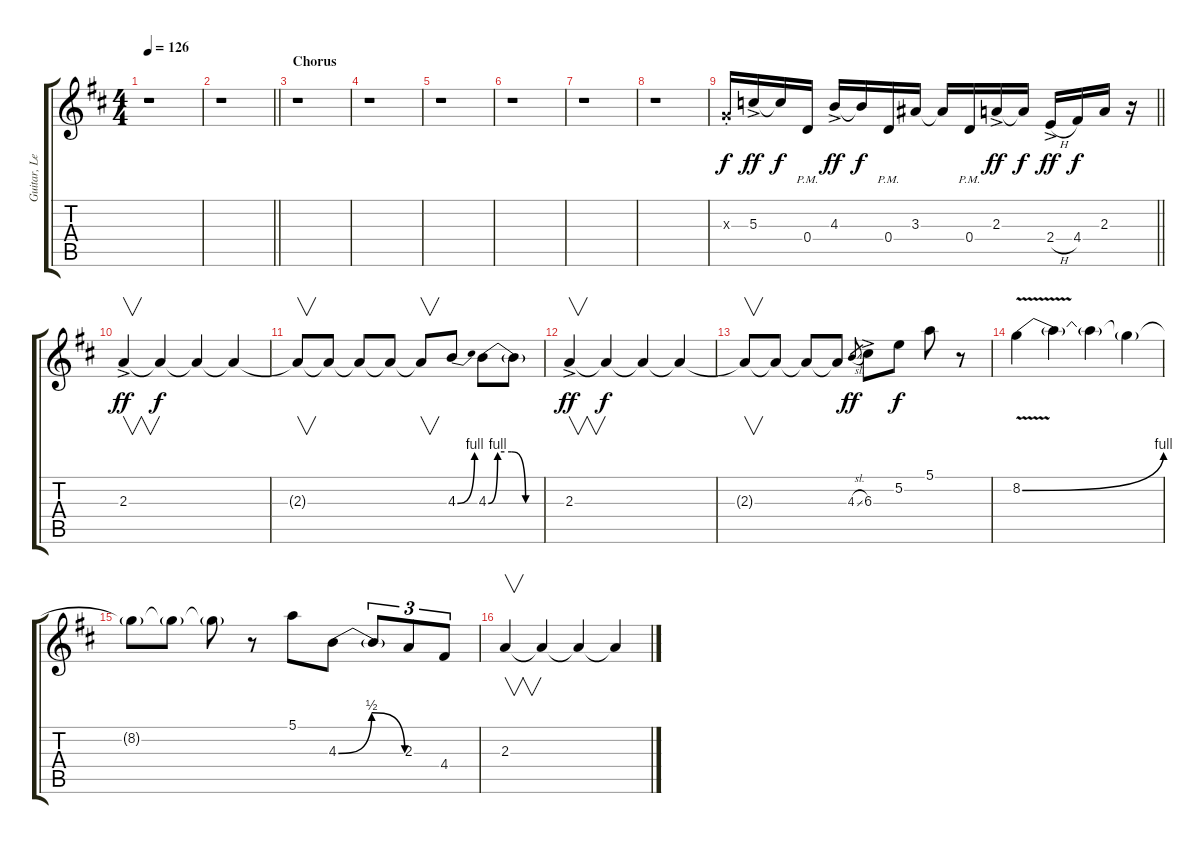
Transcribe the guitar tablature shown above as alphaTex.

\track ("Guitar, Lead overdub" "Guitar, Le") {instrument distortionguitar}
\staff {score tabs}
\tuning (E4 B3 G3 D3 A2 E2) {hide}
\ts (4 4)
\tempo 126
\clef g2
\ks d
r.1{dy f} |
\barLineRight lightlight
r.1 |
\section ("" "Chorus")
r.1 |
r.1 |
r.1 |
r.1 |
r.1 |
r.1 |
\barLineRight lightlight
0.3{st x}.16 5.3{ac}.16{dy ff} 5.3{t}.16{dy f} 0.4{pm}.16 4.3{ac}.16{dy ff} 4.3{t}.16{dy f} 0.4{pm}.16 3.3.16 3.3{t}.16 0.4{pm}.16 2.3{ac}.16{dy ff} 2.3{t}.16{dy f} 2.4{h ac}.16{dy ff} 4.4.16{dy f} 2.3.16 r.16 |
2.3{ac}.4{v dy ff} 2.3{t}.4{dy f} 2.3{t}.4 2.3{t}.4 |
2.3{t}.8{v} 2.3{t}.8 2.3{t}.8 2.3{t}.8 2.3{t}.8{v} 4.3{be (bend 0 0 60 4)}.8 4.3{be (custom 0 0 10 4 25 4 40 0 60 0)}.8 4.3{t}.8 |
2.3{ac}.4{v dy ff} 2.3{t}.4{dy f} 2.3{t}.4 2.3{t}.4 |
2.3{t}.8{v} 2.3{t}.8 2.3{t}.8 2.3{t}.8 4.3{sl}.8{gr dy ff} 6.3{ac}.8 5.2.8{dy f} 5.1.8 r.8 |
8.2{be (bend 0 0 60 4) v}.4 8.2{t}.4 8.2{t}.4 8.2{t}.4 |
8.2{t}.8 8.2{t}.8 8.2{t}.8 r.8 5.1.8 4.3{be (bendrelease 0 0 30 2 30 2 60 0)}.8 4.3{t}.8{tu (3 2)} 2.3.8{tu (3 2)} 4.4.8{tu (3 2)} |
2.3.4{v} 2.3{t}.4 2.3{t}.4 2.3{t}.4
